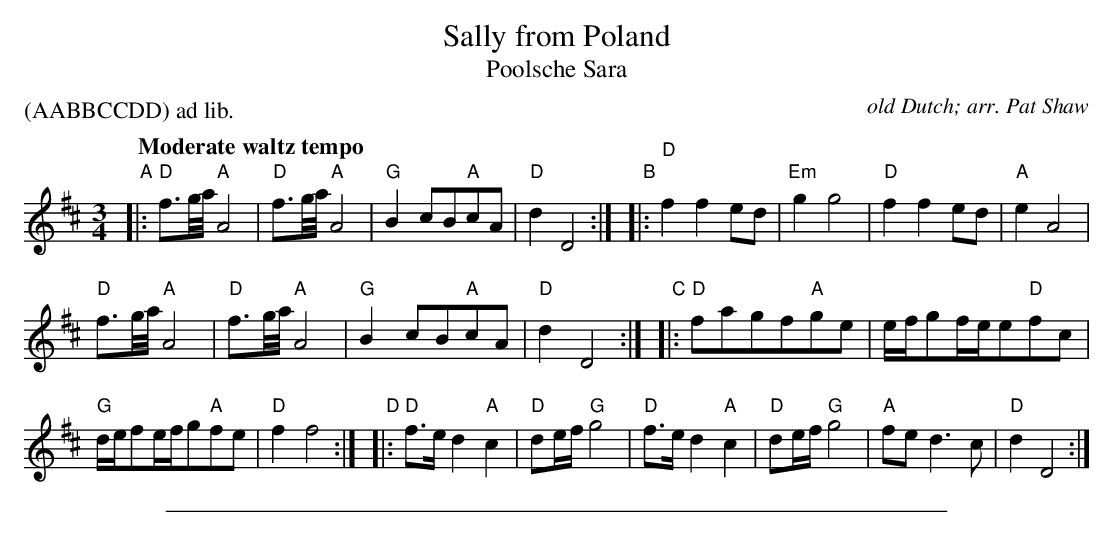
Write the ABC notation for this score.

X:1
T: Sally from Poland
T: Poolsche Sara
C: old Dutch; arr. Pat Shaw
P: (AABBCCDD) ad lib.
Q: "Moderate waltz tempo"
M: 3/4
L: 1/16
K: D
"A"|: "D"f3g/a/ "A"A8 | "D"f3g/a/ "A"A8 | "G"B4 c2B2"A"c2A2 | "D"d4 D8 :|\
"B"|: "D"f4 f4 e2d2 | "Em"g4 g8 | "D"f4 f4 e2d2 | "A"e4 A8 |
      "D"f3g/a/ "A"A8 | "D"f3g/a/ "A"A8 | "G"B4 c2B2"A"c2A2 | "D"d4 D8 :|\
"C"|: "D"f2a2g2f2"A"g2e2 | efg2fee2"D"f2c2 |
      "G"def2efg2"A"f2e2 | "D"f4 f8 :|"D"|: "D"f3e d4 "A"c4 | "D"d2ef "G"g8 |\
	  "D"f3e d4 "A"c4 | "D"d2ef "G"g8 | "A"f2e2 d6 c2 | "D"d4 D8 :|
